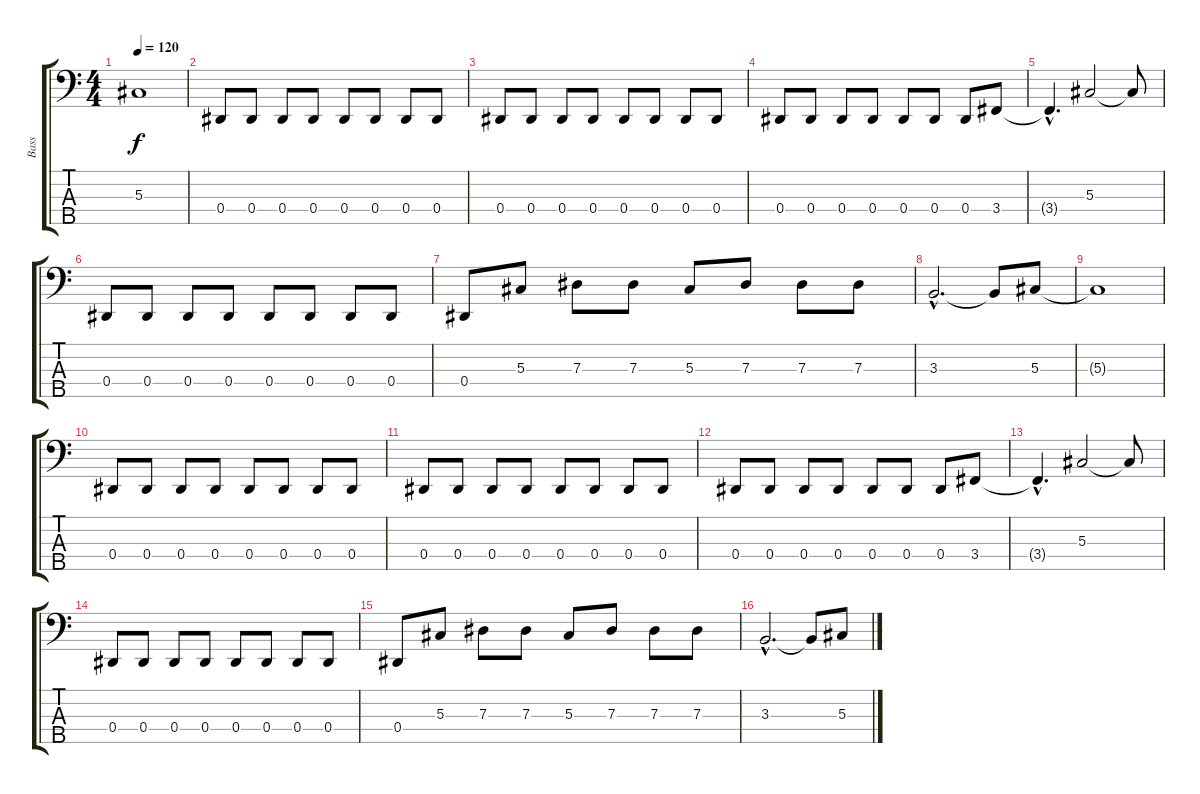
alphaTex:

\track ("Bass" "Bass") {instrument electricbasspick}
\staff {score tabs}
\tuning (Gb2 Db2 Ab1 Eb1 Bb0) {hide}
\ts (4 4)
\tempo 120
\clef f4
\ks c
5.3{t}.1{dy f} |
0.4.8 0.4.8 0.4.8 0.4.8 0.4.8 0.4.8 0.4.8 0.4.8 |
0.4.8 0.4.8 0.4.8 0.4.8 0.4.8 0.4.8 0.4.8 0.4.8 |
0.4.8 0.4.8 0.4.8 0.4.8 0.4.8 0.4.8 0.4.8 3.4.8 |
3.4{hac t}.4{d} 5.3.2 5.3{t}.8 |
0.4.8 0.4.8 0.4.8 0.4.8 0.4.8 0.4.8 0.4.8 0.4.8 |
0.4.8 5.3.8 7.3.8 7.3.8 5.3.8 7.3.8 7.3.8 7.3.8 |
3.3{hac}.2{d} 3.3{t}.8 5.3.8 |
5.3{t}.1 |
0.4.8 0.4.8 0.4.8 0.4.8 0.4.8 0.4.8 0.4.8 0.4.8 |
0.4.8 0.4.8 0.4.8 0.4.8 0.4.8 0.4.8 0.4.8 0.4.8 |
0.4.8 0.4.8 0.4.8 0.4.8 0.4.8 0.4.8 0.4.8 3.4.8 |
3.4{hac t}.4{d} 5.3.2 5.3{t}.8 |
0.4.8 0.4.8 0.4.8 0.4.8 0.4.8 0.4.8 0.4.8 0.4.8 |
0.4.8 5.3.8 7.3.8 7.3.8 5.3.8 7.3.8 7.3.8 7.3.8 |
3.3{hac}.2{d} 3.3{t}.8 5.3.8
